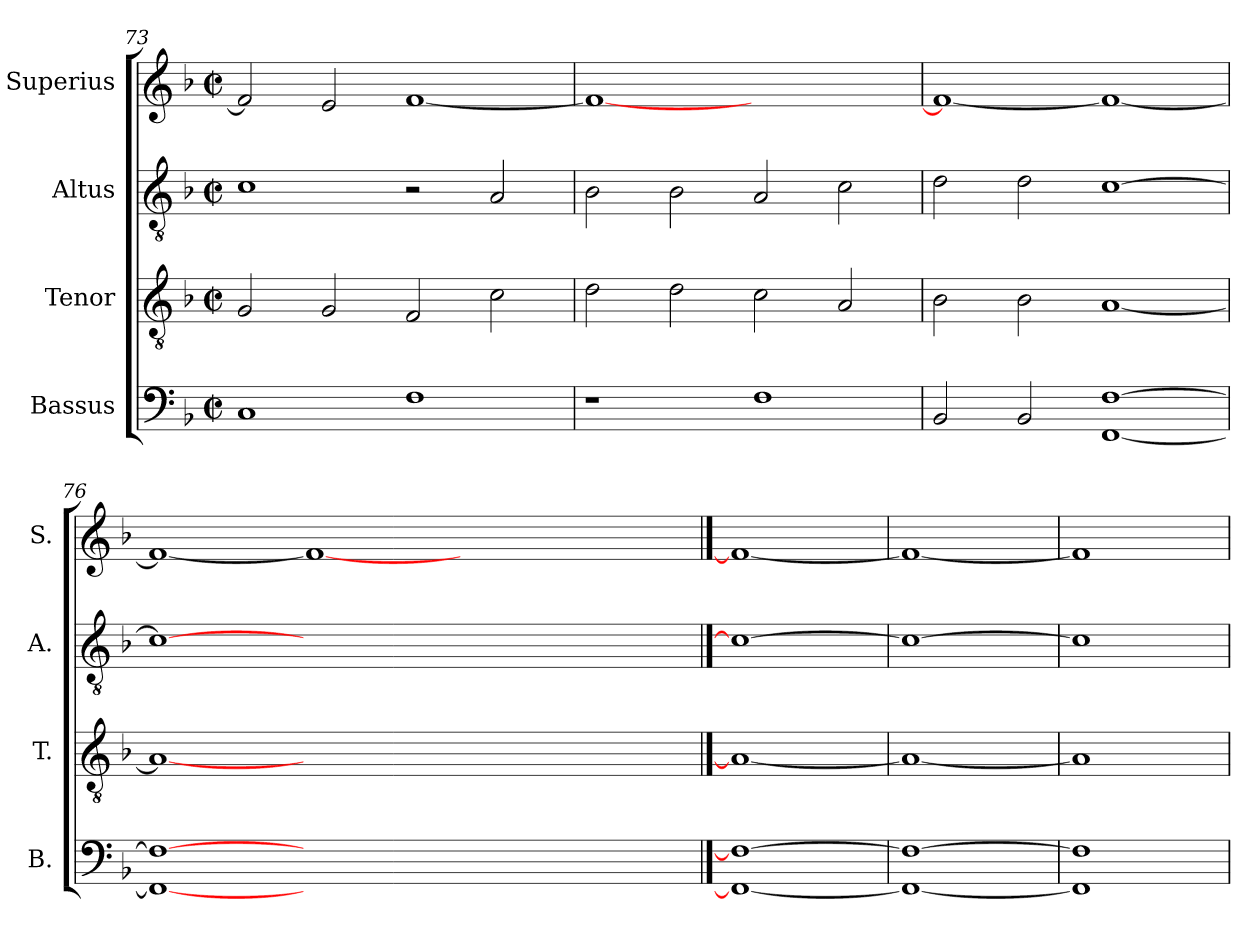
**kern	**kern	**kern	**kern
*part4	*part3	*part2	*part1
*staff4	*staff3	*staff2	*staff1
*I"Bassus	*I"Tenor	*I"Altus	*I"Superius
*I'B.	*I'T.	*I'A.	*I'S.
*clefF4	*clefGv2	*clefGv2	*clefG2
*	*ITrd7c12	*ITrd7c12	*
*k[b-]	*k[b-]	*k[b-]	*k[b-]
*F:	*F:	*F:	*F:
*M2/2	*M2/2	*M2/2	*M2/2
*met(c|)	*met(c|)	*met(c|)	*met(c|)
=73	=73	=73	=73
1Ci	2GGi/	1Ci	2fi/]
.	2GGi/	.	2ei/
1Fi	2FFi/	2r	[<1fi
.	2Ci\	2AAi/	.
=74	=74	=74	=74
1r	2Di\	2BB-i\	1fi_<
.	2Di\	2BB-i\	.
1Fi	2Ci\	2AAi/	1ryy
.	2AAi/	2Ci\	.
=75	=75	=75	=75
2BB-i/	2BB-i\	2Di\	1fi_<
2BB-i/	2BB-i\	2Di\	.
[<1FFi [>1Fi	[<1AAi	[>1Ci	1fi_
=76	=76	=76	=76
1FFi_< 1Fi_>	1AAi_<	1Ci_>	1fi_<
0.ryy	0.ryy	0.ryy	1fi_
.	.	.	0ryy
==77	==77	==77	==77
1FFi_ 1Fi_	1AAi_	1Ci_	1fi_
=78	=78	=78	=78
1FFi_ 1Fi_	1AAi_	1Ci_	1fi_
=79	=79	=79	=79
1FFi] 1Fi]	1AAi]	1Ci]	1fi]
=	=	=	=
*-	*-	*-	*-
